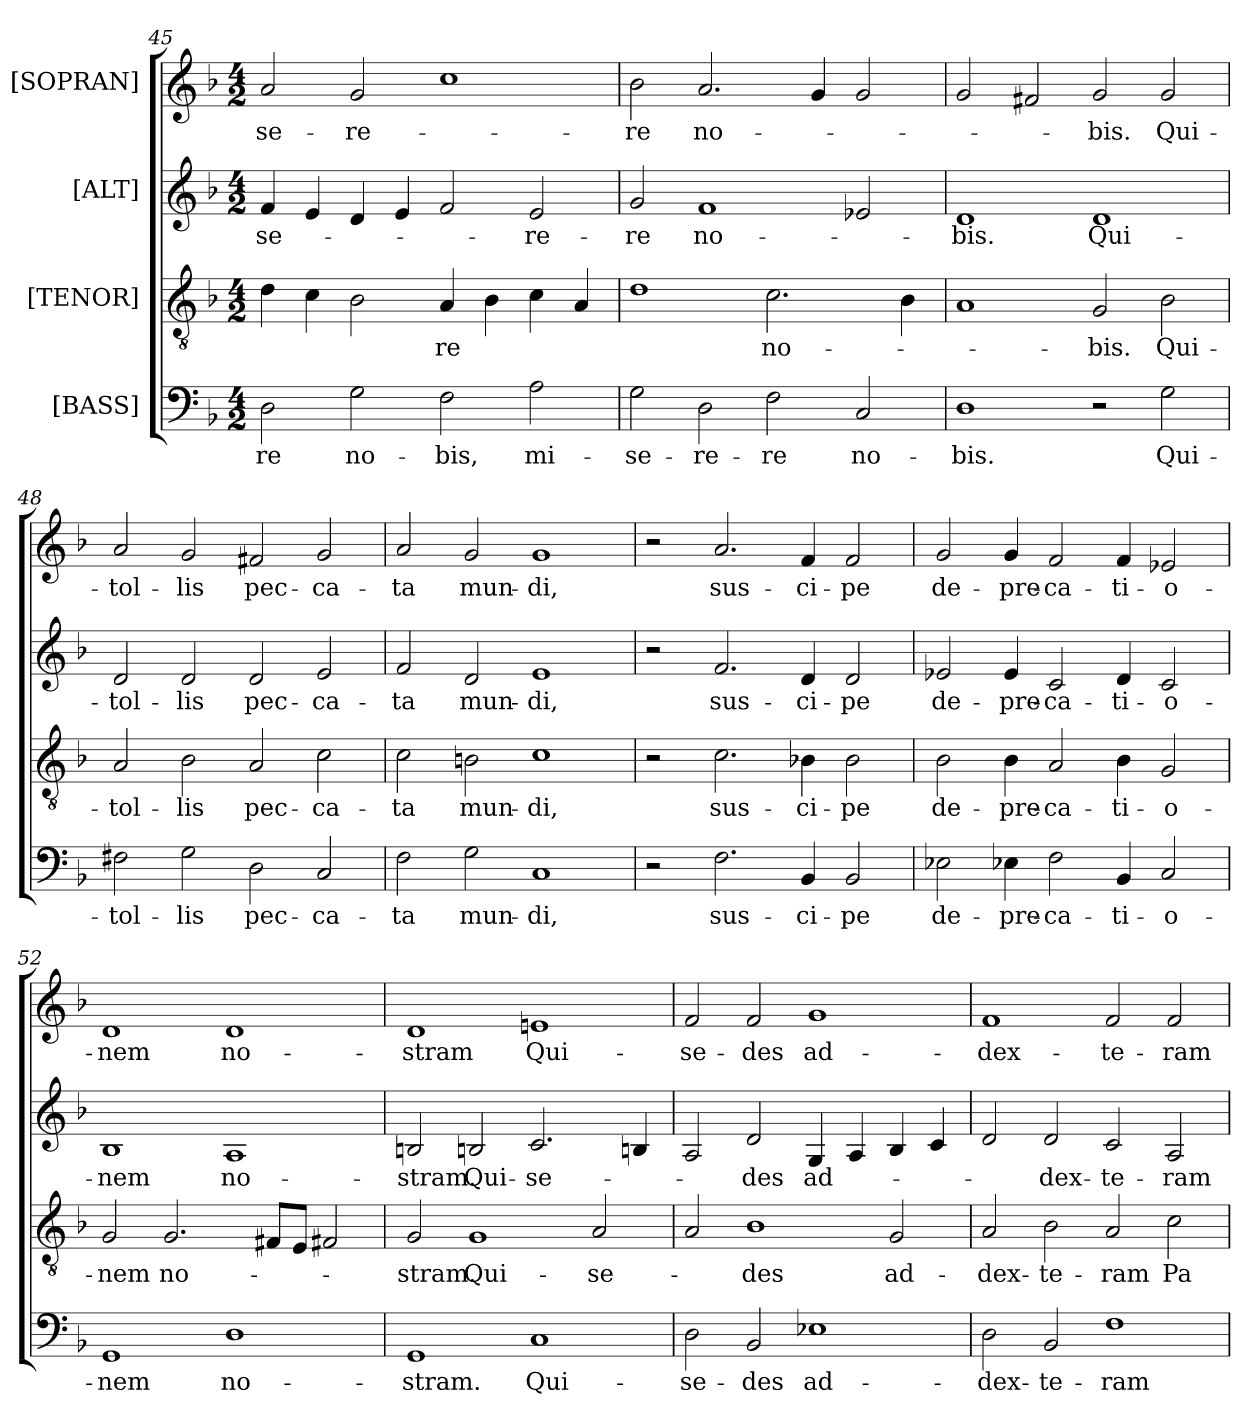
**kern	**text	**kern	**text	**kern	**text	**kern	**text
*part4	*part4	*part3	*part3	*part2	*part2	*part1	*part1
*staff4	*staff4	*staff3	*staff3	*staff2	*staff2	*staff1	*staff1
*I"[BASS]	*	*I"[TENOR]	*	*I"[ALT]	*	*I"[SOPRAN]	*
*clefF4	*	*clefGv2	*	*clefG2	*	*clefG2	*
*k[b-]	*	*k[b-]	*	*k[b-]	*	*k[b-]	*
*M4/2	*	*M4/2	*	*M4/2	*	*M4/2	*
=45	=45	=45	=45	=45	=45	=45	=45
2D\	-re	4d\	.	4f/	-se-	2a/	-se-
.	.	4c\	.	4e/	.	.	.
2G\	no-	2B-\	.	4d/	.	2g/	-re-
.	.	.	.	4e/	.	.	.
2F\	-bis,	4A/	-re	2f/	.	1cc\	.
.	.	4B-\	.	.	.	.	.
2A\	mi-	4c\	.	2e/	-re-	.	.
.	.	4A/	.	.	.	.	.
=46	=46	=46	=46	=46	=46	=46	=46
2G\	-se-	1d\	.	2g/	-re	2b-\	-re
2D\	-re-	.	.	1f/	no-	2.a/	no-
2F\	-re	2.c\	no-	.	.	.	.
.	.	.	.	.	.	4g/	.
2C/	no-	.	.	2e-X/	.	2g/	.
.	.	4B-\	.	.	.	.	.
=47	=47	=47	=47	=47	=47	=47	=47
1D\	-bis.	1A/	.	1d/	-bis.	2g/	.
.	.	.	.	.	.	2f#X/	.
2r	.	2G/	-bis.	1d/	Qui-	2g/	-bis.
2G\	Qui-	2B-\	Qui-	.	.	2g/	Qui-
=48	=48	=48	=48	=48	=48	=48	=48
2F#X\	tol-	2A/	tol-	2d/	tol-	2a/	tol-
2G\	-lis	2B-\	-lis	2d/	-lis	2g/	-lis
2D\	pec-	2A/	pec-	2d/	pec-	2f#X/	pec-
2C/	-ca-	2c\	-ca-	2e/	-ca-	2g/	-ca-
=49	=49	=49	=49	=49	=49	=49	=49
2F\	-ta	2c\	-ta	2f/	-ta	2a/	-ta
2G\	mun-	2Bn\	mun-	2d/	mun-	2g/	mun-
1C/	-di,	1c\	-di,	1e/	-di,	1g/	-di,
=50	=50	=50	=50	=50	=50	=50	=50
2r	.	2r	.	2r	.	2r	.
2.F\	sus-	2.c\	sus-	2.f/	sus-	2.a/	sus-
4BB-/	-ci-	4B-X\	-ci-	4d/	-ci-	4f/	-ci-
2BB-/	-pe	2B-\	-pe	2d/	-pe	2f/	-pe
=51	=51	=51	=51	=51	=51	=51	=51
2E-X\	de-	2B-\	de-	2e-X/	de-	2g/	de-
4E-X\	-pre-	4B-\	-pre-	4e-/	-pre-	4g/	-pre-
2F\	-ca-	2A/	-ca-	2c/	-ca-	2f/	-ca-
4BB-/	-ti-	4B-\	-ti-	4d/	-ti-	4f/	-ti-
2C/	-o-	2G/	-o-	2c/	-o-	2e-X/	-o-
=52	=52	=52	=52	=52	=52	=52	=52
1GG/	-nem	2G/	-nem	1B-/	-nem	1d/	-nem
.	.	2.G/	no-	.	.	.	.
1D\	no-	.	.	1A/	no-	1d/	no-
.	.	8F#X/L	.	.	.	.	.
.	.	8E/J	.	.	.	.	.
.	.	2F#X/	.	.	.	.	.
=53	=53	=53	=53	=53	=53	=53	=53
1GG/	-stram.	2G/	-stram.	2Bn/	-stram.	1d/	-stram
.	.	1G/	Qui-	2Bn/	Qui-	.	.
1C/	Qui-	.	.	2.c/	se-	1en/	Qui-
.	.	2A/	se-	.	.	.	.
.	.	.	.	4Bn/	.	.	.
=54	=54	=54	=54	=54	=54	=54	=54
2D\	se-	2A/	.	2A/	.	2f/	se-
2BB-/	-des	1B-\	-des	2d/	-des	2f/	-des
1E-X\	ad-	.	.	4G/	ad-	1g/	ad-
.	.	.	.	4A/	.	.	.
.	.	2G/	ad-	4B-/	.	.	.
.	.	.	.	4c/	.	.	.
=55	=55	=55	=55	=55	=55	=55	=55
2D\	dex-	2A/	dex-	2d/	.	1f/	dex-
2BB-/	-te-	2B-\	-te-	2d/	dex-	.	.
1F\	-ram	2A/	-ram	2c/	-te-	2f/	-te-
.	.	2c\	Pa-	2A/	-ram	2f/	-ram
=	=	=	=	=	=	=	=
*-	*-	*-	*-	*-	*-	*-	*-
